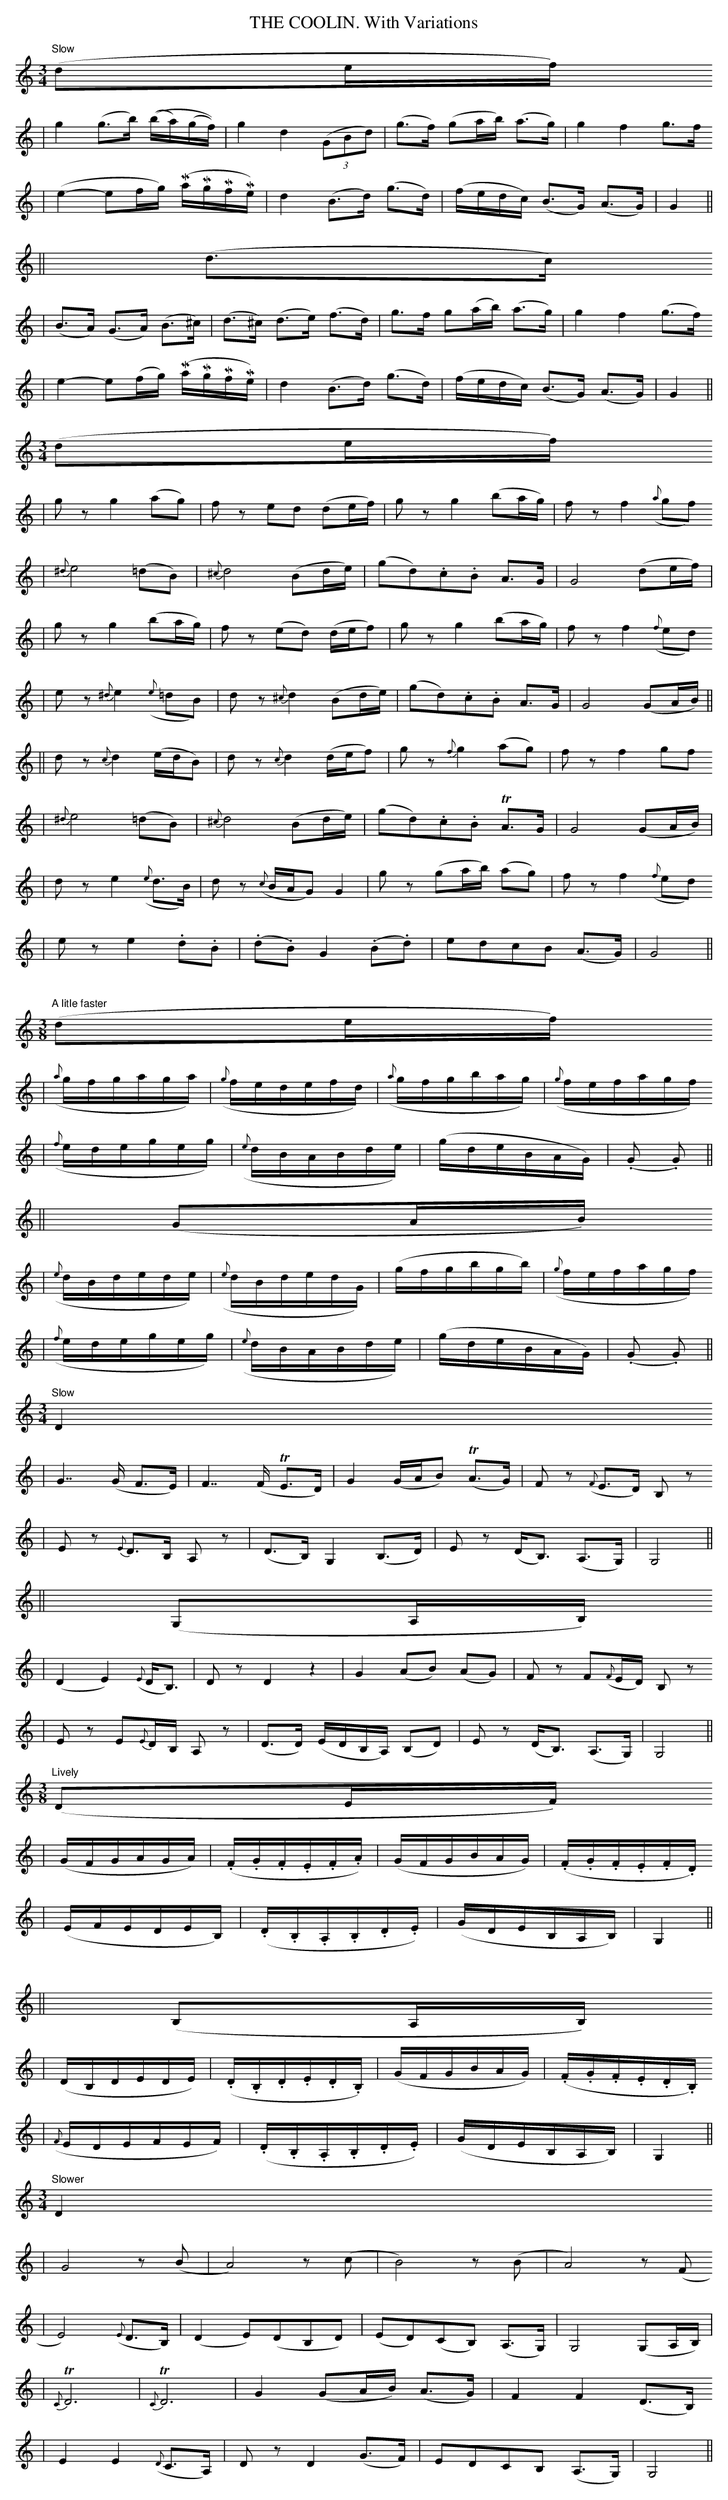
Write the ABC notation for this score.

X:1
T: THE COOLIN. With Variations
M: 3/4
L: 1/16
K: C
"Slow"
(d2ef)
| g4 (g3b) ((ba)(gf)) | g4 d4 ((3G2B2d2) | (g3f) (g2ab) (a3g) | g4 f4 g3f
| (e4- e2fg) (MaMgMfMe) | d4 (B3d) (g3d) | (fedc) (B3G) (A3G) | G4 ||
|| (d3c)
| (B3A) (G3A) (B3^c) | (d3^c) (d3e) (f3d) | g3f g2(ab) (a3g) | g4 f4 (g3f)
| e4- e2(fg) (MaMgMfMe) | d4 (B3d) (g3d) | (fedc) (B3G) (A3G) | G4 ||
M: 3/4
L: 1/8
(de/f/)
| gz g2(ag) | fz ed (de/f/) | gz g2 (ba/g/) | fz f2 ({a}gf)
| {^d}e4 (=dB) | {^c}d4 (Bd/e/) | (gd).c.B A>G | G4 (de/f/) |
| gz g2 (ba/g/) | fz (ed) (d/e/f) |  gz g2 (ba/g/) | fz f2 ({f}ed)
| ez {^d}e2 ({e}=dB) | dz {^c}d2 (Bd/e/) | (gd).c.B A>G | G4 (GA/B/) ||
|| dz {c}d2 (e/d/B) | dz {c}d2 (d/e/f) | gz {f}">"g2 (ag) | fz ">"f2 gf
| {^d}e4 (=dB) | {^c}d4 (Bd/e/) | (gd).c.B TA>G | G4 (GA/B/) |
| dz ">"e2 ({e}d>B) | dz ({c}B/A/G) G2 | gz (ga/b/) (ag) | fz f2 ({f}ed)
| ez e2 .d.B | (.d.B) G2 (.B.d) | edcB (A>G) | G4 ||
M: 3/8
L: 1/16
"A litle faster"
(d2ef)
| ({a}gfgaga) | ({g}fedefd) | ({a}gfgbag) | ({g}fefagf)
| ({f}edegeg) | ({e}dBABde) | (gdeBAG) | (.G2 .G2) ||
|| (G2AB)
| ({e}dBdede) | ({e}dBdedG) | (gfgbgb) | ({g}fefagf)
| ({f}edegeg) | ({e}dBABde) | (gdeBAG) | (.G2 .G2) ||
M: 3/4
L: 1/8
"Slow"
D2
| G7/ (G/ F>E) | F7/ (F/ TE>D) | G2 (G/A/B) (TA>G) | Fz ({F}E>D) B,z
| Ez {E}D>B, A,z | (D>B,) ">"G,2 (B,>D) | Ez (D<B,) (A,>G,) | G,4 ||
|| (G,A,/B,/)
| (D2 E2) ({E}D<B,) | Dz D2 z2 | G2 (AB) (AG) | Fz F({F}E/D/) B,z
| Ez E{E}D/B,/ A,z | (D>D) (E/D/B,/A,/) (B,D) | Ez (D<B,) (A,>G,) | G,4 ||
M: 3/8
L: 1/16
"Lively"
(D2EF)
| (GFGAGA) | (.F.G.F.E.F.A) | (GFGBAG) | (.F.G.F.E.F.D)
| (EFEDEB,) | (.D.B,.A,.B,.D.E) | (GDEB,A,B,) | G,4 ||
|| (B,2A,B,)
| (DB,DEDE) | (.D.B,.D.E.D.B,) | (GFGBAG) | (.F.G.F.E.D.B,)
| ({F}EDEFEF) | (.D.B,.A,.B,.D.E) | (GDEB,A,B,) | G,4 ||
M: 3/4
L: 1/8
"Slower"
D2
| G4 z(B | A4) z (c | B4) z(B | A4) z(F
| E4) ({E}D>B,) | (D2 E)(DB,D) | (ED)(CB,) (A,>G,) | G,4 (G,A,/B,/) |
| {C}TD6 | {C}TD6 | G2 (GA/B/) (A>G) | F2 F2 (D>B,)
| E2 E2 ({D}C>A,) | Dz D2 (G>F) | EDCB, (A,>G,) | G,4 ||
